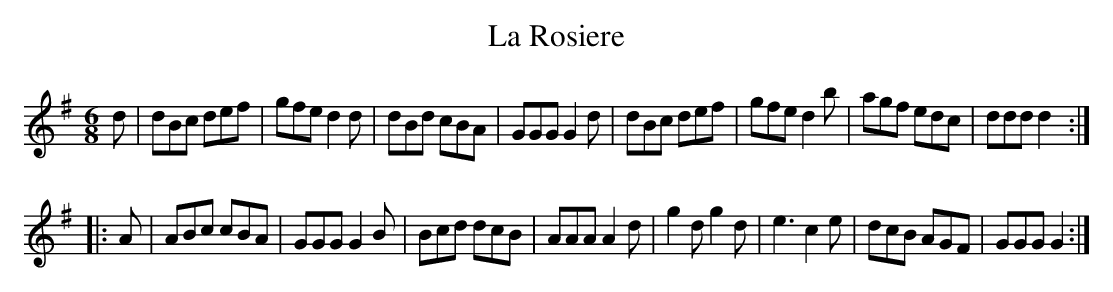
X:1
T:La Rosiere
K:Gmaj
M:6/8
L:1/8
d|dBc def|gfe d2d|dBd cBA|GGG G2d|dBc def|gfe d2b|agf edc|ddd d2:|
|:A|ABc cBA|GGG G2B|Bcd dcB|AAA A2d|g2d g2d|e3 c2e|dcB AGF|GGG G2:|]
